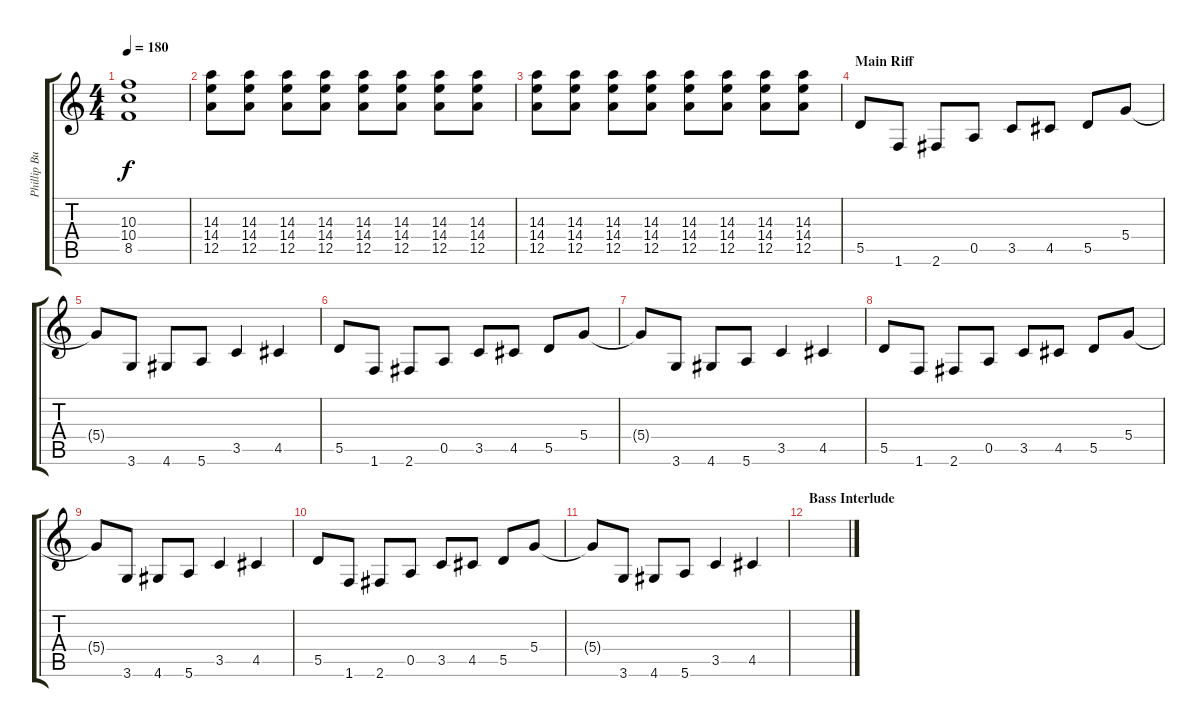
\track ("Phillip Buscke" "Phillip Bu") {instrument overdrivenguitar}
\staff {score tabs}
\tuning (E4 B3 G3 D3 A2 E2) {hide}
\ts (4 4)
\tempo 180
\clef g2
\ks c
(10.3{t} 10.4{t} 8.5{t}).1{dy f} |
(14.3 14.4 12.5).8 (14.3 14.4 12.5).8 (14.3 14.4 12.5).8 (14.3 14.4 12.5).8 (14.3 14.4 12.5).8 (14.3 14.4 12.5).8 (14.3 14.4 12.5).8 (14.3 14.4 12.5).8 |
(14.3 14.4 12.5).8 (14.3 14.4 12.5).8 (14.3 14.4 12.5).8 (14.3 14.4 12.5).8 (14.3 14.4 12.5).8 (14.3 14.4 12.5).8 (14.3 14.4 12.5).8 (14.3 14.4 12.5).8 |
\section ("" "Main Riff")
5.5.8 1.6.8 2.6.8 0.5.8 3.5.8 4.5.8 5.5.8 5.4.8 |
5.4{t}.8 3.6.8 4.6.8 5.6.8 3.5.4 4.5.4 |
5.5.8 1.6.8 2.6.8 0.5.8 3.5.8 4.5.8 5.5.8 5.4.8 |
5.4{t}.8 3.6.8 4.6.8 5.6.8 3.5.4 4.5.4 |
5.5.8 1.6.8 2.6.8 0.5.8 3.5.8 4.5.8 5.5.8 5.4.8 |
5.4{t}.8 3.6.8 4.6.8 5.6.8 3.5.4 4.5.4 |
5.5.8 1.6.8 2.6.8 0.5.8 3.5.8 4.5.8 5.5.8 5.4.8 |
5.4{t}.8 3.6.8 4.6.8 5.6.8 3.5.4 4.5.4 |
\section ("" "Bass Interlude")
